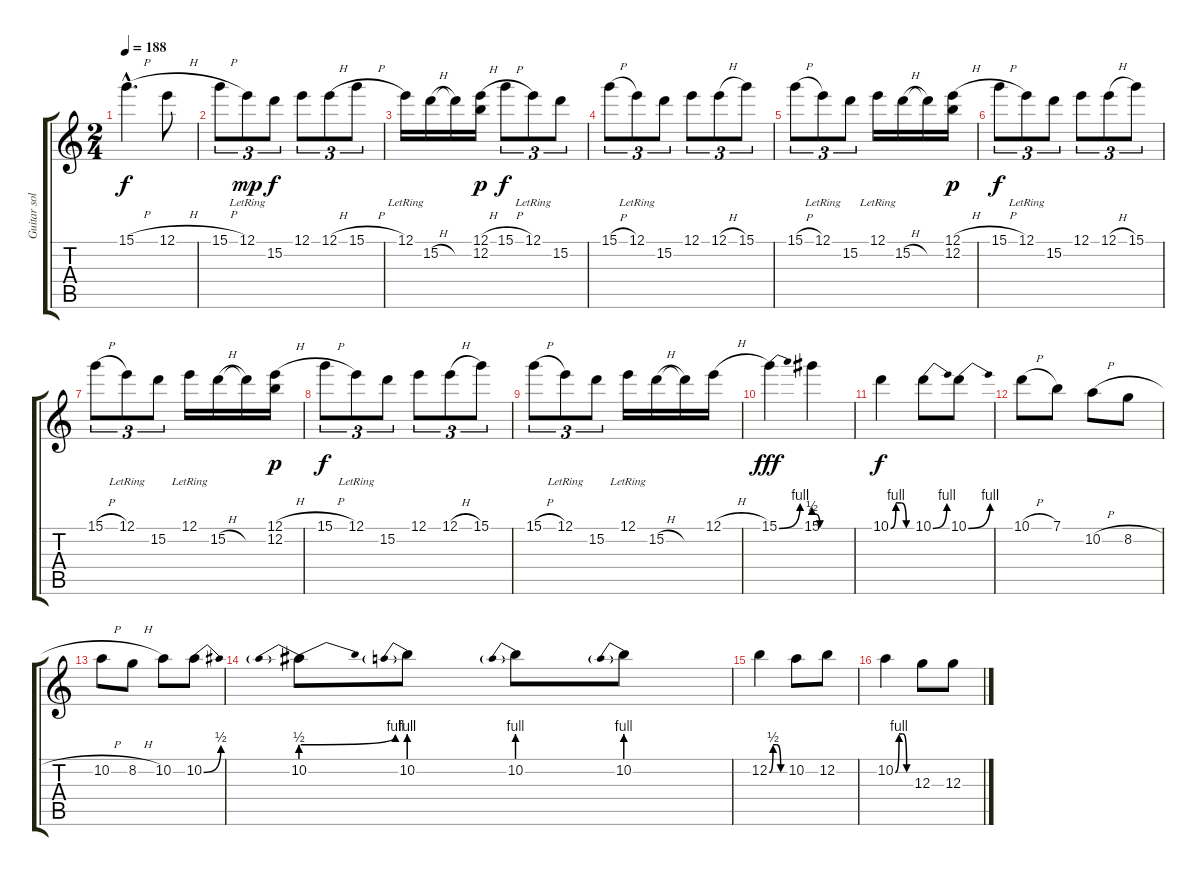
\track ("Guitar solo" "Guitar sol") {instrument electricguitarclean}
\staff {score tabs}
\tuning (E4 B3 G3 D3 A2 E2) {hide}
\ts (2 4)
\tempo 188
\clef g2
\ks c
15.1{h hac}.4{d dy f} 12.1{h}.8 |
15.1{h}.8{tu (3 2)} 12.1{lr}.8{tu (3 2) dy mp} 15.2.8{tu (3 2) dy f} 12.1.8{tu (3 2)} 12.1{h}.8{tu (3 2)} 15.1{h}.8{tu (3 2)} |
12.1{lr}.16 15.2{h}.16 15.2{t}.16 (12.1{h} 12.2).16{dy p} 15.1{h}.8{tu (3 2) dy f} 12.1{lr}.8{tu (3 2)} 15.2.8{tu (3 2)} |
15.1{h}.8{tu (3 2)} 12.1{lr}.8{tu (3 2)} 15.2.8{tu (3 2)} 12.1.8{tu (3 2)} 12.1{h}.8{tu (3 2)} 15.1.8{tu (3 2)} |
15.1{h}.8{tu (3 2)} 12.1{lr}.8{tu (3 2)} 15.2.8{tu (3 2)} 12.1{lr}.16 15.2{h}.16 15.2{t}.16 (12.1{h} 12.2).16{dy p} |
15.1{h}.8{tu (3 2) dy f} 12.1{lr}.8{tu (3 2)} 15.2.8{tu (3 2)} 12.1.8{tu (3 2)} 12.1{h}.8{tu (3 2)} 15.1.8{tu (3 2)} |
15.1{h}.8{tu (3 2)} 12.1{lr}.8{tu (3 2)} 15.2.8{tu (3 2)} 12.1{lr}.16 15.2{h}.16 15.2{t}.16 (12.1{h} 12.2).16{dy p} |
15.1{h}.8{tu (3 2) dy f} 12.1{lr}.8{tu (3 2)} 15.2.8{tu (3 2)} 12.1.8{tu (3 2)} 12.1{h}.8{tu (3 2)} 15.1.8{tu (3 2)} |
15.1{h}.8{tu (3 2)} 12.1{lr}.8{tu (3 2)} 15.2.8{tu (3 2)} 12.1{lr}.16 15.2{h}.16 15.2{t}.16 12.1{h}.16 |
15.1{be (bend 0 0 60 4)}.4{dy fff} 15.1{be (custom 0 2 10 0 20 0 40 0 60 0)}.4 |
10.1{be (custom 0 0 15 4 30 4 45 0 60 0)}.4{dy f} 10.1{be (bend 0 0 60 4)}.8 10.1{be (bend 0 0 60 4)}.8 |
10.1{h}.8 7.1.8 10.2{h}.8 8.2{h}.8 |
10.2{h}.8 8.2{h}.8 10.2.8 10.2{be (bend 0 0 60 2)}.8 |
10.2{be (prebendbend 0 2 60 4)}.8 10.2{be (prebend 0 4 60 4)}.8 10.2{be (prebend 0 4 60 4)}.8 10.2{be (prebend 0 4 60 4)}.8 |
12.2{be (custom 0 0 15 2 30 2 45 0 60 0)}.4 10.2.8 12.2.8 |
10.2{be (custom 0 0 15 4 30 4 45 0 60 0)}.4 12.3.8 12.3.8
